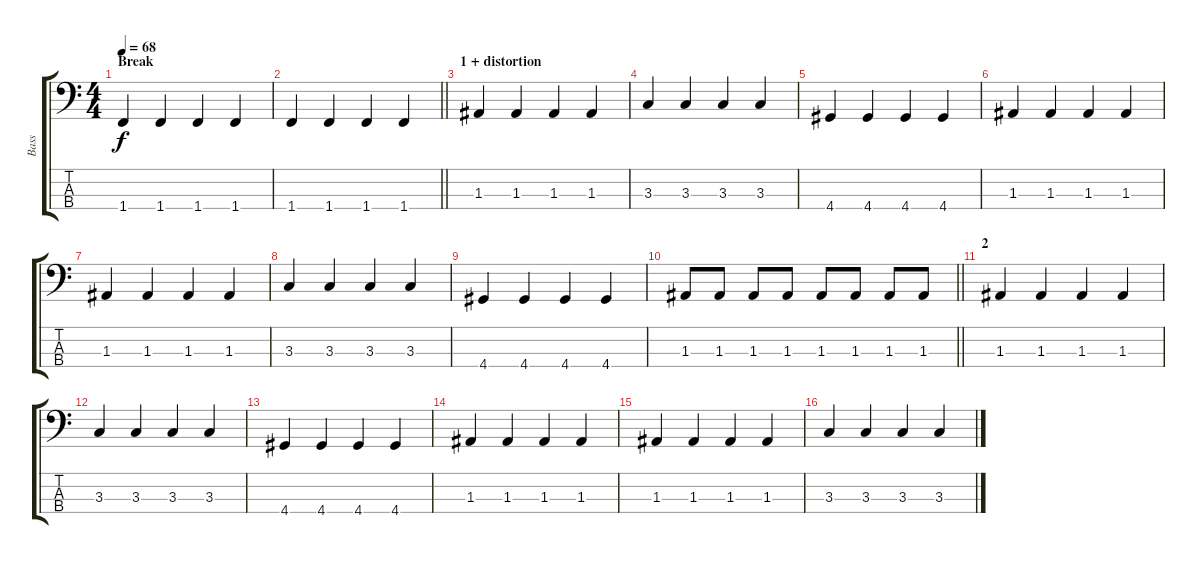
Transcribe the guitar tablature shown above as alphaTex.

\track ("Bass" "Bass") {instrument electricbassfinger}
\staff {score tabs}
\tuning (G2 D2 A1 E1) {hide}
\ts (4 4)
\section ("" "Break")
\tempo 68
\clef f4
\ks c
1.4.4{dy f} 1.4.4 1.4.4 1.4.4 |
\barLineRight lightlight
1.4.4 1.4.4 1.4.4 1.4.4 |
\section ("" "1 + distortion")
1.3.4 1.3.4 1.3.4 1.3.4 |
3.3.4 3.3.4 3.3.4 3.3.4 |
4.4.4 4.4.4 4.4.4 4.4.4 |
1.3.4 1.3.4 1.3.4 1.3.4 |
1.3.4 1.3.4 1.3.4 1.3.4 |
3.3.4 3.3.4 3.3.4 3.3.4 |
4.4.4 4.4.4 4.4.4 4.4.4 |
\barLineRight lightlight
1.3.8 1.3.8 1.3.8 1.3.8 1.3.8 1.3.8 1.3.8 1.3.8 |
\section ("" "2")
1.3.4 1.3.4 1.3.4 1.3.4 |
3.3.4 3.3.4 3.3.4 3.3.4 |
4.4.4 4.4.4 4.4.4 4.4.4 |
1.3.4 1.3.4 1.3.4 1.3.4 |
1.3.4 1.3.4 1.3.4 1.3.4 |
3.3.4 3.3.4 3.3.4 3.3.4
